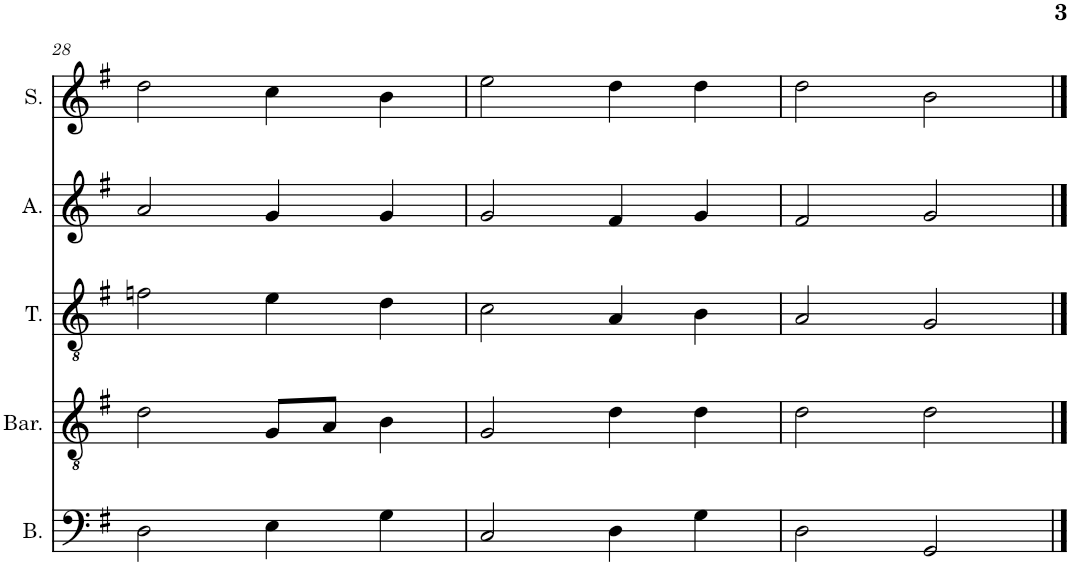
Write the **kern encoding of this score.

**kern	**kern	**kern	**kern	**kern
*part5	*part4	*part3	*part2	*part1
*staff5	*staff4	*staff3	*staff2	*staff1
*I"Bass	*I"Baritone	*I"Tenor	*I"Alto	*I"Soprano
*I'B.	*I'Bar.	*I'T.	*I'A.	*I'S.
!!LO:PB:g=z
*clefF4	*clefGv2	*clefGv2	*clefG2	*clefG2
*k[f#]	*k[f#]	*k[f#]	*k[f#]	*k[f#]
*M4/4	*M4/4	*M4/4	*M4/4	*M4/4
=28	=28	=28	=28	=28
2D\	2d\	2fn\	2a/	2dd\
4E\	8G/L	4e\	4g/	4cc\
.	8A/J	.	.	.
4G\	4B\	4d\	4g/	4b\
=29	=29	=29	=29	=29
2C/	2G/	2c\	2g/	2ee\
4D\	4d\	4A/	4f#/	4dd\
4G\	4d\	4B\	4g/	4dd\
=30	=30	=30	=30	=30
2D\	2d\	2A/	2f#/	2dd\
2GG/	2d\	2G/	2g/	2b\
==	==	==	==	==
*-	*-	*-	*-	*-
